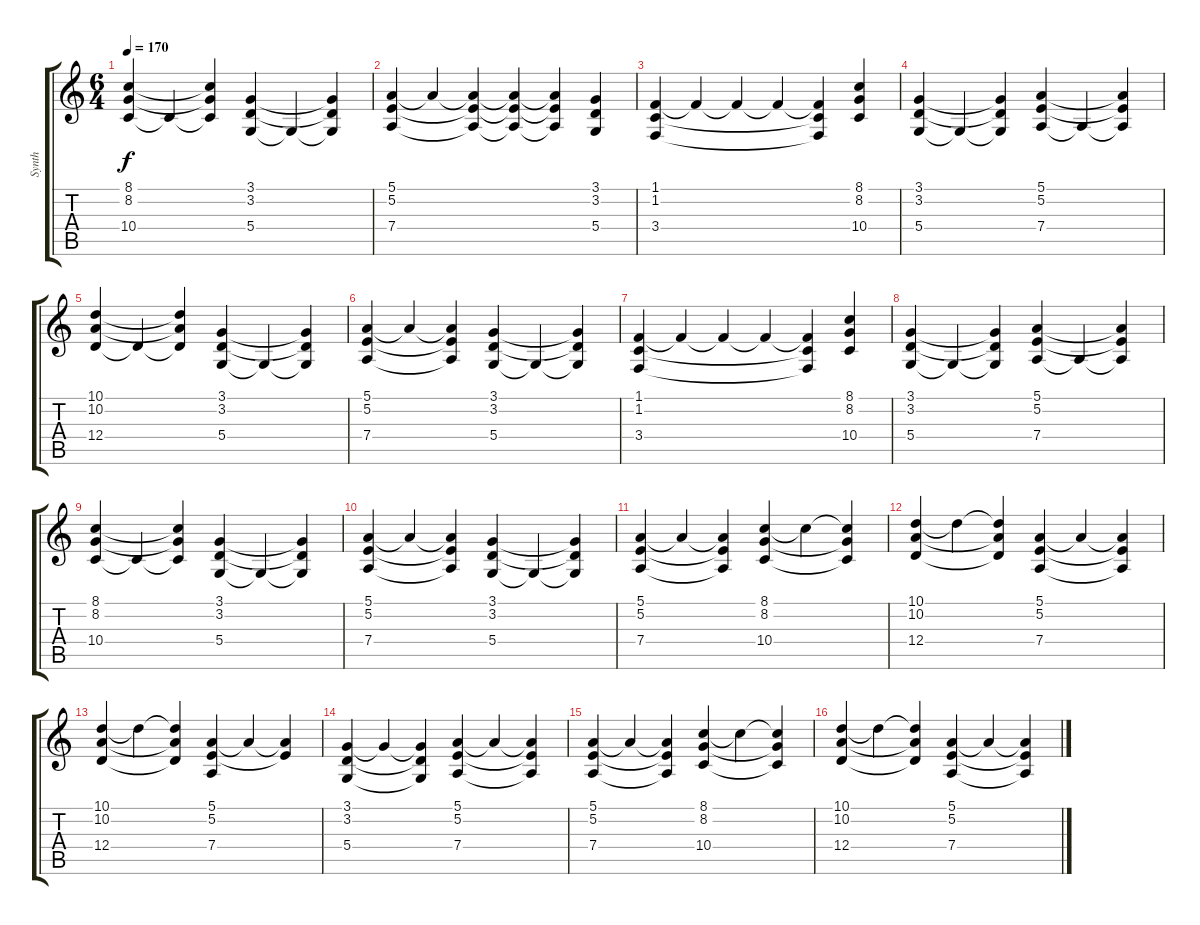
\track ("Synth" "Synth") {instrument stringensemble1}
\staff {score tabs}
\tuning (E4 B3 G3 D3 A2 E2) {hide}
\ts (6 4)
\tempo 170
\clef g2
\ks c
(8.1 8.2 10.4).4{dy f} 10.4{t}.4 (8.1{t} 8.2{t} 10.4{t}).4 (3.1 3.2 5.4).4 5.4{t}.4 (3.1{t} 3.2{t} 5.4{t}).4 |
(5.1 5.2 7.4).4 5.1{t}.4 (5.1{t} 5.2{t} 7.4{t}).4 (5.1{t} 5.2{t} 7.4{t}).4 (5.1{t} 5.2{t} 7.4{t}).4 (3.1 3.2 5.4).4 |
(1.1 1.2 3.4).4 1.1{t}.4 1.1{t}.4 1.1{t}.4 (1.1{t} 1.2{t} 3.4{t}).4 (8.1 8.2 10.4).4 |
(3.1 3.2 5.4).4 5.4{t}.4 (3.1{t} 3.2{t} 5.4{t}).4 (5.1 5.2 7.4).4 7.4{t}.4 (5.1{t} 5.2{t} 7.4{t}).4 |
(10.1 10.2 12.4).4 12.4{t}.4 (10.1{t} 10.2{t} 12.4{t}).4 (3.1 3.2 5.4).4 5.4{t}.4 (3.1{t} 3.2{t} 5.4{t}).4 |
(5.1 5.2 7.4).4 5.1{t}.4 (5.1{t} 5.2{t} 7.4{t}).4 (3.1 3.2 5.4).4 5.4{t}.4 (3.1{t} 3.2{t} 5.4{t}).4 |
(1.1 1.2 3.4).4 1.1{t}.4 1.1{t}.4 1.1{t}.4 (1.1{t} 1.2{t} 3.4{t}).4 (8.1 8.2 10.4).4 |
(3.1 3.2 5.4).4 5.4{t}.4 (3.1{t} 3.2{t} 5.4{t}).4 (5.1 5.2 7.4).4 7.4{t}.4 (5.1{t} 5.2{t} 7.4{t}).4 |
(8.1 8.2 10.4).4 10.4{t}.4 (8.1{t} 8.2{t} 10.4{t}).4 (3.1 3.2 5.4).4 5.4{t}.4 (3.1{t} 3.2{t} 5.4{t}).4 |
(5.1 5.2 7.4).4 5.1{t}.4 (5.1{t} 5.2{t} 7.4{t}).4 (3.1 3.2 5.4).4 5.4{t}.4 (3.1{t} 3.2{t} 5.4{t}).4 |
(5.1 5.2 7.4).4 5.1{t}.4 (5.1{t} 5.2{t} 7.4{t}).4 (8.1 8.2 10.4).4 8.1{t}.4 (8.1{t} 8.2{t} 10.4{t}).4 |
(10.1 10.2 12.4).4 10.1{t}.4 (10.1{t} 10.2{t} 12.4{t}).4 (5.1 5.2 7.4).4 5.1{t}.4 (5.1{t} 5.2{t} 7.4{t}).4 |
(10.1 10.2 12.4).4 10.1{t}.4 (10.1{t} 10.2{t} 12.4{t}).4 (5.1 5.2 7.4).4 5.1{t}.4 (5.1{t} 5.2{t}).4 |
(3.1 3.2 5.4).4 3.1{t}.4 (3.1{t} 3.2{t} 5.4{t}).4 (5.1 5.2 7.4).4 5.1{t}.4 (5.1{t} 5.2{t} 7.4{t}).4 |
(5.1 5.2 7.4).4 5.1{t}.4 (5.1{t} 5.2{t} 7.4{t}).4 (8.1 8.2 10.4).4 8.1{t}.4 (8.1{t} 8.2{t} 10.4{t}).4 |
(10.1 10.2 12.4).4 10.1{t}.4 (10.1{t} 10.2{t} 12.4{t}).4 (5.1 5.2 7.4).4 5.1{t}.4 (5.1{t} 5.2{t} 7.4{t}).4
